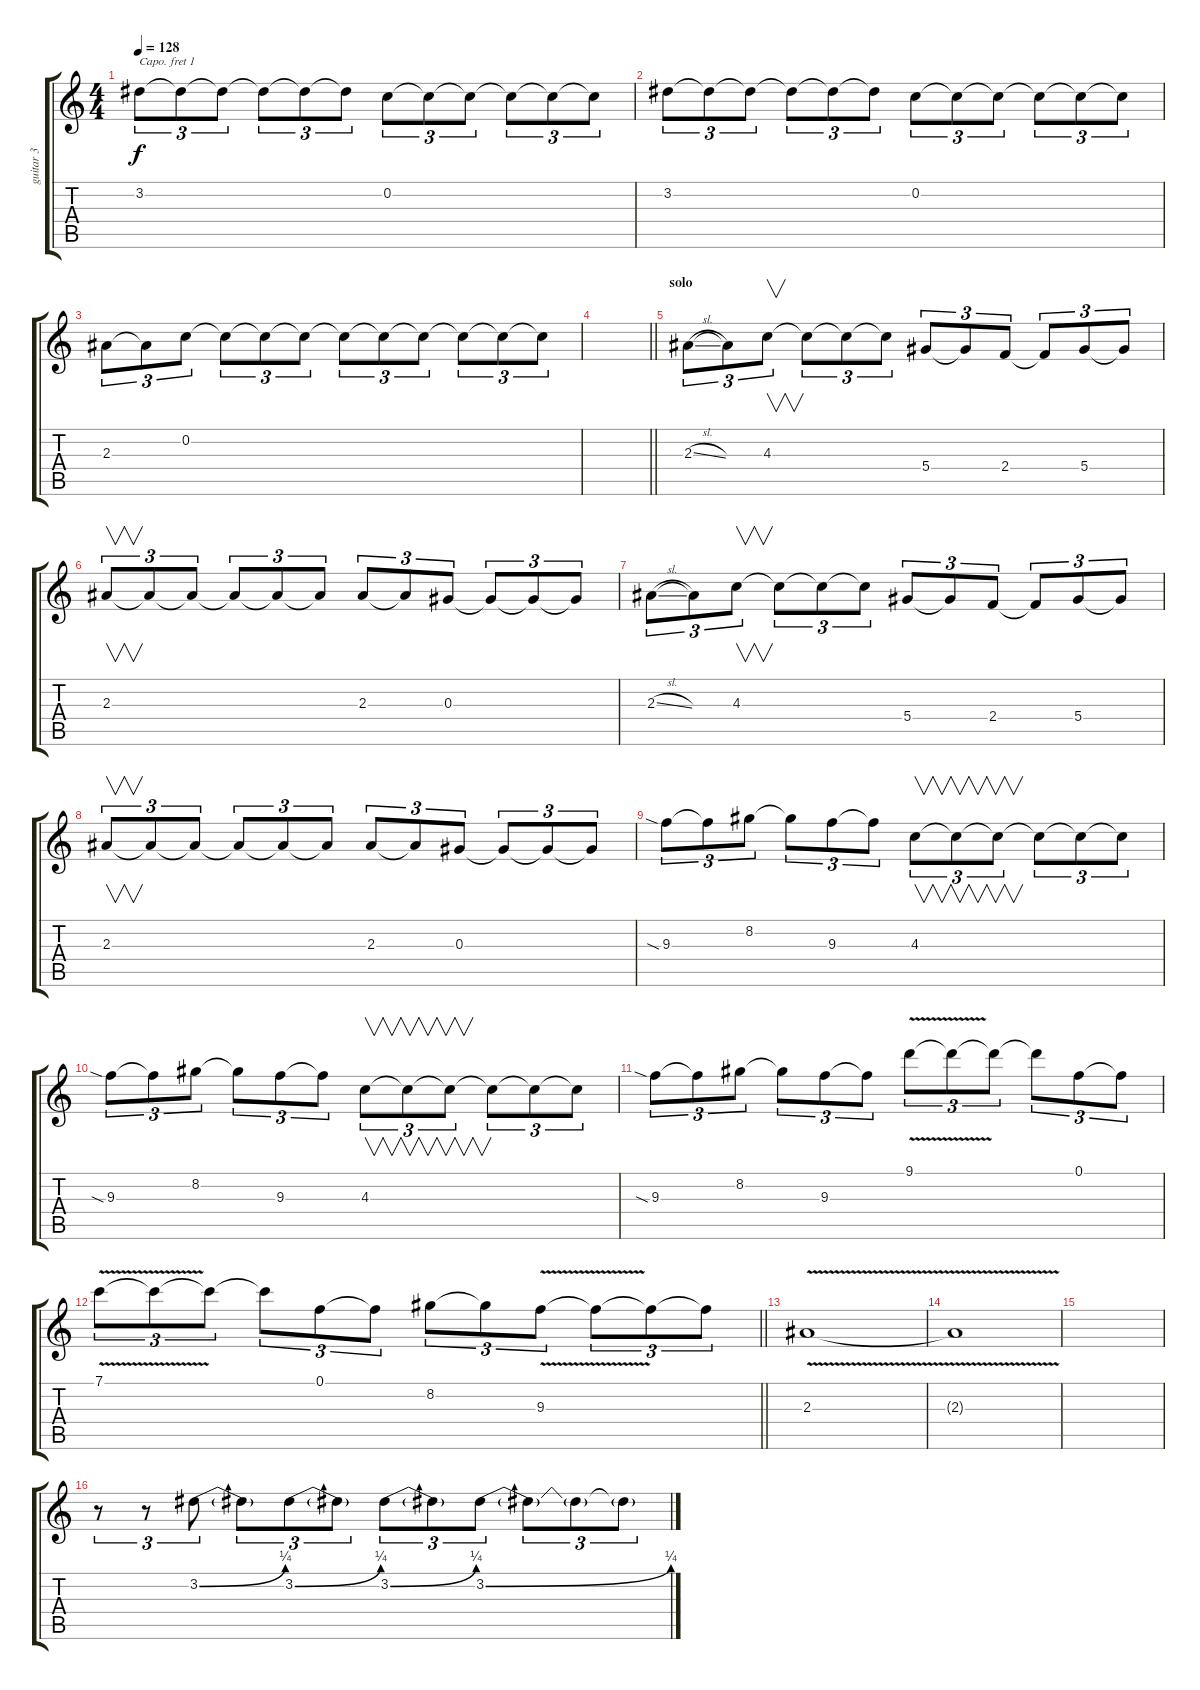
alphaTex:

\track ("guitar 3" "guitar 3") {instrument electricguitarjazz}
\staff {score tabs}
\capo 1
\tuning (E4 B3 G3 D3 A2 E2) {hide}
\ts (4 4)
\tempo 128
\clef g2
\ks c
3.2.8{tu (3 2) dy f} 3.2{t}.8{tu (3 2)} 3.2{t}.8{tu (3 2)} 3.2{t}.8{tu (3 2)} 3.2{t}.8{tu (3 2)} 3.2{t}.8{tu (3 2)} 0.2.8{tu (3 2)} 0.2{t}.8{tu (3 2)} 0.2{t}.8{tu (3 2)} 0.2{t}.8{tu (3 2)} 0.2{t}.8{tu (3 2)} 0.2{t}.8{tu (3 2)} |
3.2.8{tu (3 2)} 3.2{t}.8{tu (3 2)} 3.2{t}.8{tu (3 2)} 3.2{t}.8{tu (3 2)} 3.2{t}.8{tu (3 2)} 3.2{t}.8{tu (3 2)} 0.2.8{tu (3 2)} 0.2{t}.8{tu (3 2)} 0.2{t}.8{tu (3 2)} 0.2{t}.8{tu (3 2)} 0.2{t}.8{tu (3 2)} 0.2{t}.8{tu (3 2)} |
2.3.8{tu (3 2)} 2.3{t}.8{tu (3 2)} 0.2.8{tu (3 2)} 0.2{t}.8{tu (3 2)} 0.2{t}.8{tu (3 2)} 0.2{t}.8{tu (3 2)} 0.2{t}.8{tu (3 2)} 0.2{t}.8{tu (3 2)} 0.2{t}.8{tu (3 2)} 0.2{t}.8{tu (3 2)} 0.2{t}.8{tu (3 2)} 0.2{t}.8{tu (3 2)} |
\barLineRight lightlight
|
\section ("" "solo")
2.3{sl}.8{tu (3 2) volume 16 balance 12 instrument overdrivenguitar} 2.3{t}.8{tu (3 2)} 4.3.8{v tu (3 2)} 4.3{t}.8{tu (3 2)} 4.3{t}.8{tu (3 2)} 4.3{t}.8{tu (3 2)} 5.4.8{tu (3 2)} 5.4{t}.8{tu (3 2)} 2.4.8{tu (3 2)} 2.4{t}.8{tu (3 2)} 5.4.8{tu (3 2)} 5.4{t}.8{tu (3 2)} |
2.3.8{v tu (3 2)} 2.3{t}.8{tu (3 2)} 2.3{t}.8{tu (3 2)} 2.3{t}.8{tu (3 2)} 2.3{t}.8{tu (3 2)} 2.3{t}.8{tu (3 2)} 2.3.8{tu (3 2)} 2.3{t}.8{tu (3 2)} 0.3.8{tu (3 2)} 0.3{t}.8{tu (3 2)} 0.3{t}.8{tu (3 2)} 0.3{t}.8{tu (3 2)} |
2.3{sl}.8{tu (3 2)} 2.3{t}.8{tu (3 2)} 4.3.8{v tu (3 2)} 4.3{t}.8{tu (3 2)} 4.3{t}.8{tu (3 2)} 4.3{t}.8{tu (3 2)} 5.4.8{tu (3 2)} 5.4{t}.8{tu (3 2)} 2.4.8{tu (3 2)} 2.4{t}.8{tu (3 2)} 5.4.8{tu (3 2)} 5.4{t}.8{tu (3 2)} |
2.3.8{v tu (3 2)} 2.3{t}.8{tu (3 2)} 2.3{t}.8{tu (3 2)} 2.3{t}.8{tu (3 2)} 2.3{t}.8{tu (3 2)} 2.3{t}.8{tu (3 2)} 2.3.8{tu (3 2)} 2.3{t}.8{tu (3 2)} 0.3.8{tu (3 2)} 0.3{t}.8{tu (3 2)} 0.3{t}.8{tu (3 2)} 0.3{t}.8{tu (3 2)} |
9.3{sia}.8{tu (3 2)} 9.3{t}.8{tu (3 2)} 8.2.8{tu (3 2)} 8.2{t}.8{tu (3 2)} 9.3.8{tu (3 2)} 9.3{t}.8{tu (3 2)} 4.3.8{v tu (3 2)} 4.3{t}.8{v tu (3 2)} 4.3{t}.8{v tu (3 2)} 4.3{t}.8{tu (3 2)} 4.3{t}.8{tu (3 2)} 4.3{t}.8{tu (3 2)} |
9.3{sia}.8{tu (3 2)} 9.3{t}.8{tu (3 2)} 8.2.8{tu (3 2)} 8.2{t}.8{tu (3 2)} 9.3.8{tu (3 2)} 9.3{t}.8{tu (3 2)} 4.3.8{v tu (3 2)} 4.3{t}.8{v tu (3 2)} 4.3{t}.8{v tu (3 2)} 4.3{t}.8{tu (3 2)} 4.3{t}.8{tu (3 2)} 4.3{t}.8{tu (3 2)} |
9.3{sia}.8{tu (3 2)} 9.3{t}.8{tu (3 2)} 8.2.8{tu (3 2)} 8.2{t}.8{tu (3 2)} 9.3.8{tu (3 2)} 9.3{t}.8{tu (3 2)} 9.1{v}.8{tu (3 2)} 9.1{t}.8{tu (3 2)} 9.1{t}.8{tu (3 2)} 9.1{t}.8{tu (3 2)} 0.1.8{tu (3 2)} 0.1{t}.8{tu (3 2)} |
\barLineRight lightlight
7.1{v}.8{tu (3 2)} 7.1{t}.8{tu (3 2)} 7.1{t}.8{tu (3 2)} 7.1{t}.8{tu (3 2)} 0.1.8{tu (3 2)} 0.1{t}.8{tu (3 2)} 8.2.8{tu (3 2)} 8.2{t}.8{tu (3 2)} 9.3{v}.8{tu (3 2)} 9.3{t}.8{tu (3 2)} 9.3{t}.8{tu (3 2)} 9.3{t}.8{tu (3 2)} |
2.3{v}.1 |
2.3{t}.1 |
|
r.8{tu (3 2) volume 13 balance 11 instrument electricguitarjazz} r.8{tu (3 2)} 3.2{be (bend 0 0 60 1)}.8{tu (3 2)} 3.2{t}.8{tu (3 2)} 3.2{be (bend 0 0 60 1)}.8{tu (3 2)} 3.2{t}.8{tu (3 2)} 3.2{be (bend 0 0 60 1)}.8{tu (3 2)} 3.2{t}.8{tu (3 2)} 3.2{be (bend 0 0 60 1)}.8{tu (3 2)} 3.2{t}.8{tu (3 2)} 3.2{t}.8{tu (3 2)} 3.2{t}.8{tu (3 2)}
